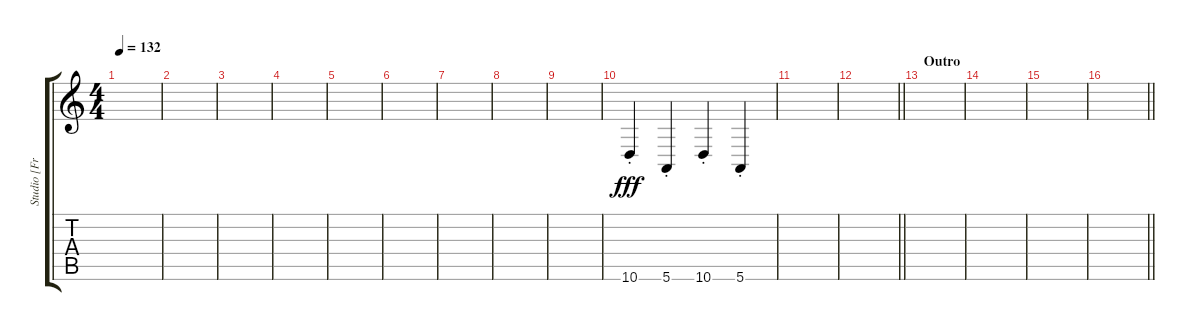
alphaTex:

\track ("Studio [French Horn/FX]" "Studio [Fr") {instrument frenchhorn}
\staff {score tabs}
\tuning (E4 B3 G3 D3 A2 E2) {hide}
\ts (4 4)
\tempo 132
\clef g2
\ks c
|
|
|
|
|
|
|
|
|
10.6{st}.4{dy fff balance 7} 5.6{st}.4 10.6{st}.4 5.6{st}.4 |
|
\barLineRight lightlight
|
\section ("" "Outro")
|
|
|
\barLineRight lightlight
